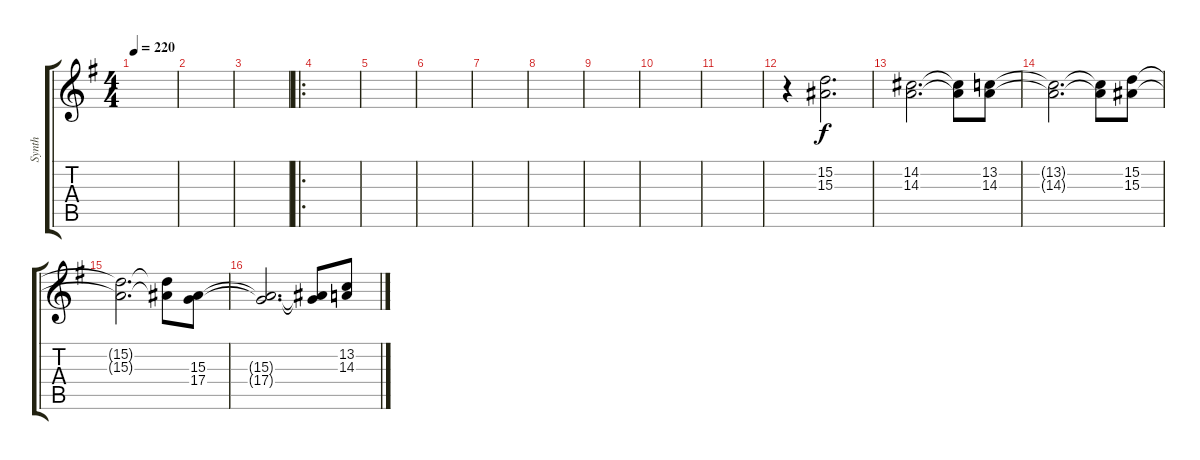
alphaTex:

\track ("Synth" "Synth") {instrument synthbrass2}
\staff {score tabs}
\tuning (E4 B3 G3 D3 A2 E2) {hide}
\ts (4 4)
\tempo 220
\clef g2
\ks g
|
|
|
\ro
|
|
|
|
|
|
|
|
r.4 (15.2 15.3).2{d} |
(14.2 14.3).2{d} (14.2{t} 14.3{t}).8 (13.2 14.3).8 |
(13.2{t} 14.3{t}).2{d} (13.2{t} 14.3{t}).8 (15.2 15.3).8 |
(15.2{t} 15.3{t}).2{d} (15.2{t} 15.3{t}).8 (15.3 17.4).8 |
(15.3{t} 17.4{t}).2{d} (15.3{t} 17.4{t}).8 (13.2 14.3).8
